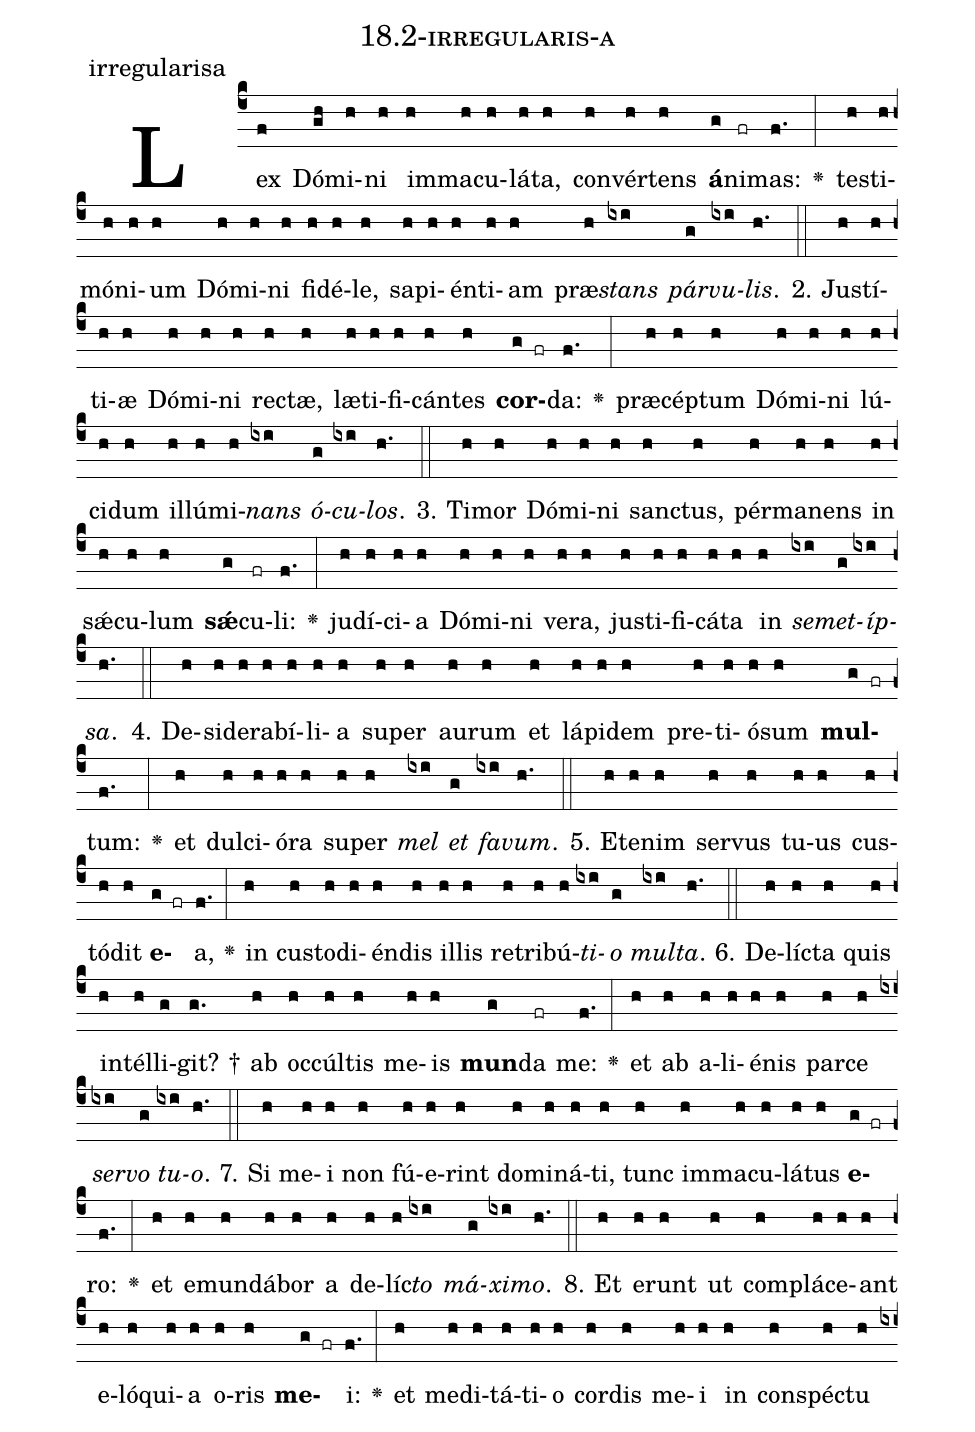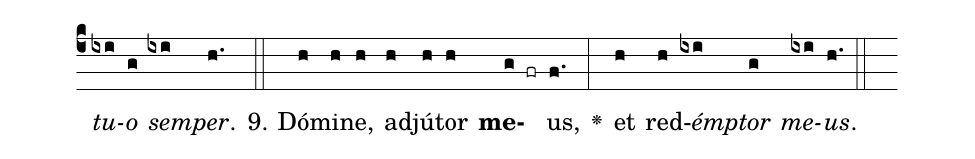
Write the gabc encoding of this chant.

name: 18.2-irregularis-a;
annotation: irregularisa;
%%
(c4)Lex(f) Dó(gh)mi(h)ni(h) im(h)ma(h)cu(h)lá(h)ta,(h) con(h)vér(h)tens(h) <b>á</b>(g)ni(fr)mas:(f.) <v>\greheightstar</v>(:) tes(h)ti(h)mó(h)ni(h)um(h) Dó(h)mi(h)ni(h) fi(h)dé(h)le,(h) sa(h)pi(h)én(h)ti(h)am(h) præ(h)<i>stans</i>(ixi) <i>pár</i>(g)<i>vu</i>(ixi)<i>lis</i>.(h.) (::)
2. Jus(h)tí(h)ti(h)æ(h) Dó(h)mi(h)ni(h) rec(h)tæ,(h) læ(h)ti(h)fi(h)cán(h)tes(h) <b>cor</b>(g fr)da:(f.) <v>\greheightstar</v>(:) præ(h)cép(h)tum(h) Dó(h)mi(h)ni(h) lú(h)ci(h)dum(h) il(h)lú(h)mi(h)<i>nans</i>(ixi) <i>ó</i>(g)<i>cu</i>(ixi)<i>los</i>.(h.) (::)
3. Ti(h)mor(h) Dó(h)mi(h)ni(h) sanc(h)tus,(h) pér(h)ma(h)nens(h) in(h) sǽ(h)cu(h)lum(h) <b>sǽ</b>(g)cu(fr)li:(f.) <v>\greheightstar</v>(:) ju(h)dí(h)ci(h)a(h) Dó(h)mi(h)ni(h) ve(h)ra,(h) jus(h)ti(h)fi(h)cá(h)ta(h) in(h) <i>se</i>(ixi)<i>met</i>(g)<i>íp</i>(ixi)<i>sa</i>.(h.) (::)
4. De(h)si(h)de(h)ra(h)bí(h)li(h)a(h) su(h)per(h) au(h)rum(h) et(h) lá(h)pi(h)dem(h) pre(h)ti(h)ó(h)sum(h) <b>mul</b>(g fr)tum:(f.) <v>\greheightstar</v>(:) et(h) dul(h)ci(h)ó(h)ra(h) su(h)per(h) <i>mel</i>(ixi) <i>et</i>(g) <i>fa</i>(ixi)<i>vum</i>.(h.) (::)
5. Et(h)e(h)nim(h) ser(h)vus(h) tu(h)us(h) cus(h)tó(h)dit(h) <b>e</b>(g fr)a,(f.) <v>\greheightstar</v>(:) in(h) cus(h)to(h)di(h)én(h)dis(h) il(h)lis(h) re(h)tri(h)bú(h)<i>ti</i>(ixi)<i>o</i>(g) <i>mul</i>(ixi)<i>ta</i>.(h.) (::)
6. De(h)líc(h)ta(h) quis(h) in(h)tél(h)li(g)git? †(g.) ab(h) oc(h)cúl(h)tis(h) me(h)is(h) <b>mun</b>(g)da(fr) me:(f.) <v>\greheightstar</v>(:) et(h) ab(h) a(h)li(h)é(h)nis(h) par(h)ce(h) <i>ser</i>(ixi)<i>vo</i>(g) <i>tu</i>(ixi)<i>o</i>.(h.) (::)
7. Si(h) me(h)i(h) non(h) fú(h)e(h)rint(h) do(h)mi(h)ná(h)ti,(h) tunc(h) im(h)ma(h)cu(h)lá(h)tus(h) <b>e</b>(g fr)ro:(f.) <v>\greheightstar</v>(:) et(h) e(h)mun(h)dá(h)bor(h) a(h) de(h)líc(h)<i>to</i>(ixi) <i>má</i>(g)<i>xi</i>(ixi)<i>mo</i>.(h.) (::)
8. Et(h) e(h)runt(h) ut(h) com(h)plá(h)ce(h)ant(h) e(h)ló(h)qui(h)a(h) o(h)ris(h) <b>me</b>(g fr)i:(f.) <v>\greheightstar</v>(:) et(h) me(h)di(h)tá(h)ti(h)o(h) cor(h)dis(h) me(h)i(h) in(h) con(h)spéc(h)tu(h) <i>tu</i>(ixi)<i>o</i>(g) <i>sem</i>(ixi)<i>per</i>.(h.) (::)
9. Dó(h)mi(h)ne,(h) ad(h)jú(h)tor(h) <b>me</b>(g fr)us,(f.) <v>\greheightstar</v>(:) et(h) red(h)<i>émp</i>(ixi)<i>tor</i>(g) <i>me</i>(ixi)<i>us</i>.(h.) (::)
